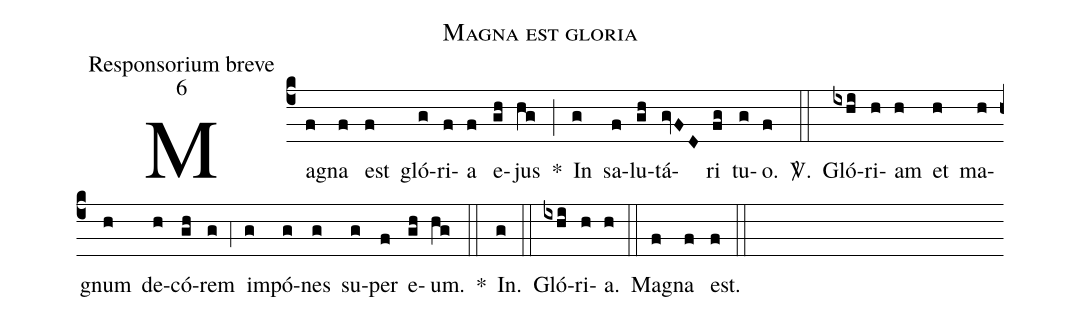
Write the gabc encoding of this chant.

name:Magna est gloria;
office-part:Responsorium breve;
mode:6;
%%
(c4) Ma(f)gna(f) est(f) gló(g)ri(f)a(f) e(gh)jus(hg) *(;) In(g) sa(f)lu(gh)tá(gvFD)ri(fg) tu(g)o.(f) <sp>V/</sp>.(::) Gló(ixhi)ri(h)am(h) et(h) ma(h)gnum(h) de(h)có(gh)rem(g) (;4) im(g)pó(g)nes(g) su(g)per(f) e(gh)um.(hg) *(::) In.(g) (::) Gló(ixhi)ri(h)a.(h) (::) Ma(f)gna(f) est.(f) (::)
